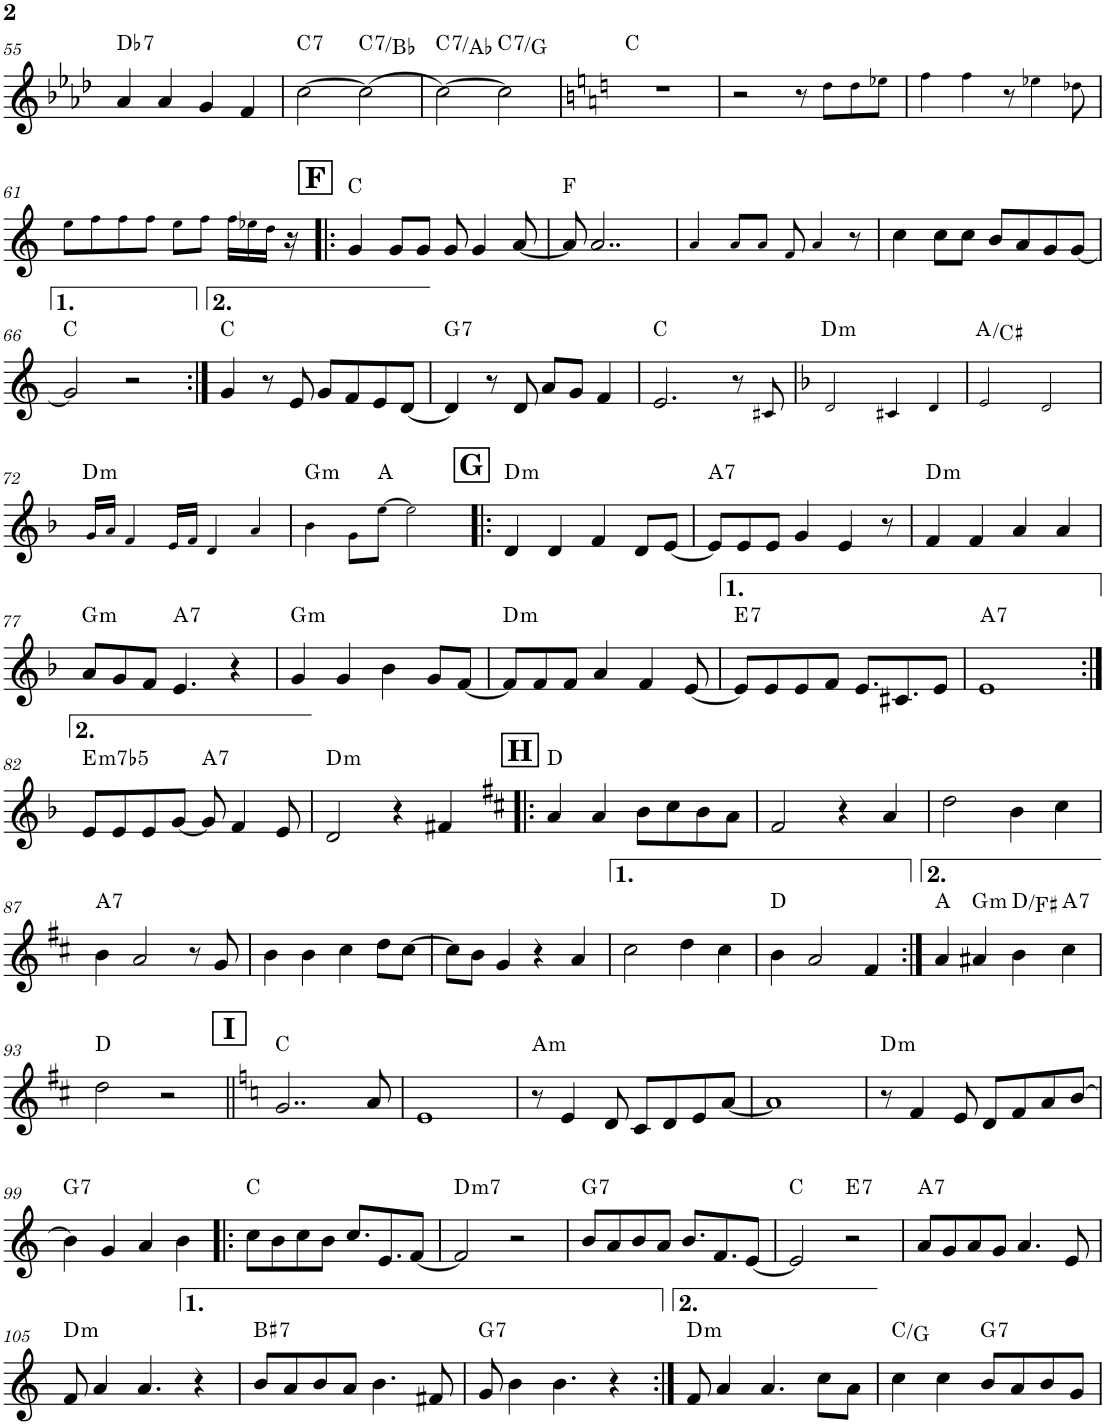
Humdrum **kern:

**kern	**harte
*part1	*part1
*staff1	*
*I"Flute	*
*I'Fl.	*
!!LO:PB:g=z
*clefG2	*
*k[b-e-a-d-]	*
*M4/4	*
=55	=55
!	!LO:H:kt=7
4a-/	Db:7
4a-/	.
4g/	.
4f/	.
=56	=56
!	!LO:H:kt=7
[2cc\	C:7
!	!LO:H:kt=7
2cc\_	C:7/b7
=57	=57
!	!LO:H:kt=7
2cc\_	C:7/b6
!	!LO:H:kt=7
2cc\]	C:7/5
=58	=58
*k[]	*
1r	C:maj
=59	=59
2r	.
8r	.
8dd!\L	.
8dd!\	.
8ee-X!\J	.
=60	=60
4ff!\	.
4ff!\	.
8r	.
4ee-X!\	.
8dd-X!\	.
!!LO:LB:g=z
=61	=61
8ee!\L	.
8ff!\	.
8ff!\	.
8ff!\J	.
8ee!\L	.
8ff!\J	.
16ff!\LL	.
16ee-X!\	.
16dd!\JJ	.
16r	.
!!LO:REH:place=s1:a:B:cj:fs=14:t=F
=62!|:	=62!|:
*k[]	*
4g/	C:maj
8g/L	.
8g/J	.
8g/	.
4g/	.
[8a/	.
=63	=63
8a/]	F:maj
2..a/	.
=64	=64
4a!/	.
8a!/L	.
8a!/J	.
8f!/	.
4a!/	.
8r	.
=65	=65
4cc\	F:maj
8cc\L	.
8cc\J	.
8b/L	.
8a/	.
8g/	.
[8g/J	.
!!LO:LB:g=z
=66	=66
2g/]	C:maj
2r	.
=67:|!	=67:|!
4g/	C:maj
8r	.
8e/	.
8g/L	.
8f/	.
8e/	.
[8d/J	.
=68	=68
!	!LO:H:kt=7
4d/]	G:7
8r	.
8d/	.
8a/L	.
8g/J	.
4f/	.
=69	=69
2.e/	C:maj
8r	.
8c#X!/	.
=70	=70
*k[b-]	*
!	!LO:H:kt=m
2d!/	D:min
4c#X!/	.
4d!/	.
=71	=71
2e!/	A:maj/3
2d!/	.
!!LO:LB:g=z
=72	=72
!	!LO:H:kt=m
16g!/LL	D:min
16a!/JJ	.
4f!/	.
16e!/LL	.
16f!/JJ	.
4d!/	.
4a!/	.
=73	=73
!	!LO:H:kt=m
4b-!\	G:min
8g!\L	.
[8ee!\J	A:maj
2ee!\]	.
!!LO:REH:place=s1:a:B:cj:fs=14:t=G
=74!|:	=74!|:
!	!LO:H:kt=m
4d/	D:min
4d/	.
4f/	.
8d/L	.
[8e/J	.
=75	=75
!	!LO:H:kt=7
8e/L]	A:7
8e/	.
8e/J	.
4g/	.
4e/	.
8r	.
=76	=76
!	!LO:H:kt=m
4f/	D:min
4f/	.
4a/	.
4a/	.
!!LO:LB:g=z
=77	=77
!	!LO:H:kt=m
8a/L	G:min
8g/	.
8f/J	.
!	!LO:H:kt=7
4.e/	A:7
4r	.
=78	=78
!	!LO:H:kt=m
4g/	G:min
4g/	.
4b-\	.
8g/L	.
[8f/J	.
=79	=79
!	!LO:H:kt=m
8f/L]	D:min
8f/	.
8f/J	.
4a/	.
4f/	.
[8e/	.
=80	=80
!	!LO:H:kt=7
8e/L]	E:7
8e/	.
8e/	.
8f/J	.
8.e/L	.
8.c#X/	.
8e/J	.
=81	=81
!	!LO:H:kt=7
1e	A:7
!!LO:LB:g=z
=82:|!	=82:|!
!	!LO:H:kt=m7b5
8e/L	E:hdim7
8e/	.
8e/	.
[8g/J	.
!	!LO:H:kt=7
8g/]	A:7
4f/	.
8e/	.
=83	=83
!	!LO:H:kt=m
2d/	D:min
4r	.
4f#X/	.
!!LO:REH:place=s1:a:B:cj:fs=14:t=H
=84!|:	=84!|:
*k[f#c#]	*
4a/	D:maj
4a/	.
8b\L	.
8cc#\	.
8b\	.
8a\J	.
=85	=85
2f#/	.
4r	.
4a/	.
=86	=86
2dd\	D:maj
4b\	.
4cc#\	.
!!LO:LB:g=z
=87	=87
!	!LO:H:kt=7
4b\	A:7
2a/	.
8r	.
8g/	.
=88	=88
!	!LO:H:kt=7
4b\	A:7
4b\	.
4cc#\	.
8dd\L	.
[8cc#\J	.
=89	=89
8cc#\L]	.
8b\J	.
4g/	.
4r	.
4a/	.
=90	=90
!	!LO:H:kt=7
2cc#\	A:7
4dd\	.
4cc#\	.
=91	=91
4b\	D:maj
2a/	.
4f#/	.
=92:|!	=92:|!
4a/	A:maj
!	!LO:H:kt=m
4a#X/	G:min
4b\	D:maj/3
!	!LO:H:kt=7
4cc#\	A:7
!!LO:LB:g=z
=93	=93
2dd\	D:maj
2r	.
!!LO:REH:place=s1:a:B:cj:fs=14:t=I
=94||	=94||
*k[]	*
2..g/	C:maj
8a/	.
=95	=95
1e	.
=96	=96
!	!LO:H:kt=m
8r	A:min
4e/	.
8d/	.
8c/L	.
8d/	.
8e/	.
[8a/J	.
=97	=97
1a]	.
=98	=98
!	!LO:H:kt=m
8r	D:min
4f/	.
8e/	.
8d/L	.
8f/	.
8a/	.
[8b/J	.
!!LO:LB:g=z
=99	=99
!	!LO:H:kt=7
4b\]	G:7
4g/	.
4a/	.
4b\	.
=100!|:	=100!|:
8cc\L	C:maj
8b\	.
8cc\	.
8b\J	.
8.cc/L	.
8.e/	.
[8f/J	.
=101	=101
!	!LO:H:kt=m7
2f/]	D:min7
2r	.
=102	=102
!	!LO:H:kt=7
8b/L	G:7
8a/	.
8b/	.
8a/J	.
8.b/L	.
8.f/	.
[8e/J	.
=103	=103
2e/]	C:maj
!	!LO:H:kt=7
2r	E:7
=104	=104
!	!LO:H:kt=7
8a/L	A:7
8g/	.
8a/	.
8g/J	.
4.a/	.
8e/	.
!!LO:LB:g=z
=105	=105
!	!LO:H:kt=m
8f/	D:min
4a/	.
4.a/	.
4r	.
=106	=106
!	!LO:H:kt=7
8b/L	B#:7
8a/	.
8b/	.
8a/J	.
4.b\	.
8f#X/	.
=107	=107
!	!LO:H:kt=7
8g/	G:7
4b\	.
4.b\	.
4r	.
=108:|!	=108:|!
!	!LO:H:kt=m
8f/	D:min
4a/	.
4.a/	.
8cc\L	.
8a\J	.
=109	=109
4cc\	C:maj/5
4cc\	.
!	!LO:H:kt=7
8b/L	G:7
8a/	.
8b/	.
8g/J	.
=	=
*-	*-
